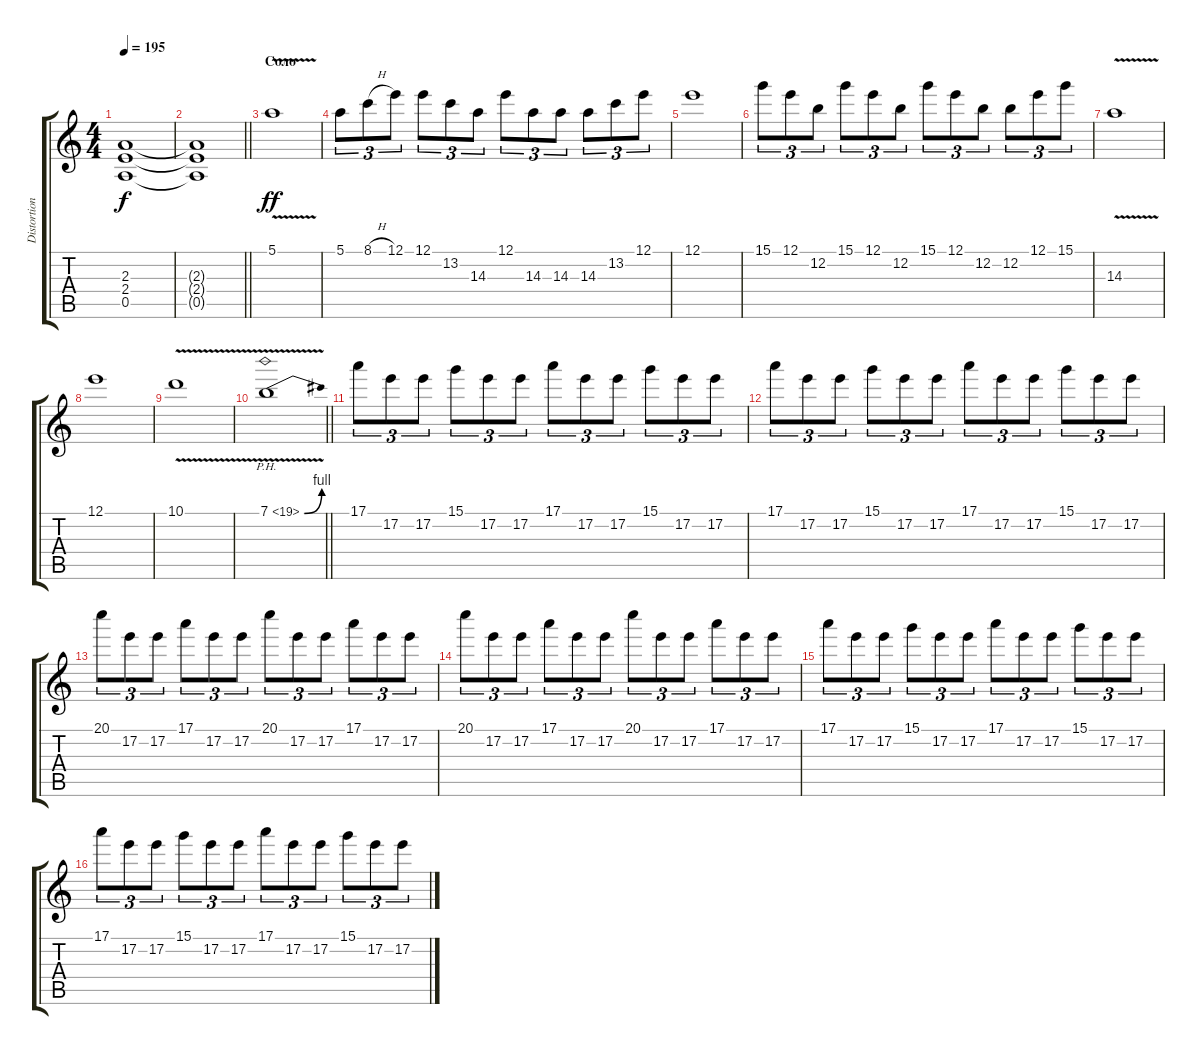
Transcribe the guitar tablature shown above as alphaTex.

\track ("Distortion" "Distortion") {instrument distortionguitar}
\staff {score tabs}
\tuning (E4 B3 G3 D3 A2 E2) {hide}
\ts (4 4)
\tempo 195
\clef g2
\ks c
(2.3 2.4 0.5).1{dy f} |
\barLineRight lightlight
(2.3{t} 2.4{t} 0.5{t}).1 |
\section ("" "Соло")
5.1{v}.1{dy ff} |
5.1.8{tu (3 2)} 8.1{h}.8{tu (3 2)} 12.1.8{tu (3 2)} 12.1.8{tu (3 2)} 13.2.8{tu (3 2)} 14.3.8{tu (3 2)} 12.1.8{tu (3 2)} 14.3.8{tu (3 2)} 14.3.8{tu (3 2)} 14.3.8{tu (3 2)} 13.2.8{tu (3 2)} 12.1.8{tu (3 2)} |
12.1.1 |
15.1.8{tu (3 2)} 12.1.8{tu (3 2)} 12.2.8{tu (3 2)} 15.1.8{tu (3 2)} 12.1.8{tu (3 2)} 12.2.8{tu (3 2)} 15.1.8{tu (3 2)} 12.1.8{tu (3 2)} 12.2.8{tu (3 2)} 12.2.8{tu (3 2)} 12.1.8{tu (3 2)} 15.1.8{tu (3 2)} |
14.3{v}.1 |
12.1.1 |
10.1{v}.1 |
\barLineRight lightlight
7.1{be (bend 0 0 60 4) ph 12 v}.1 |
17.1.8{tu (3 2)} 17.2.8{tu (3 2)} 17.2.8{tu (3 2)} 15.1.8{tu (3 2)} 17.2.8{tu (3 2)} 17.2.8{tu (3 2)} 17.1.8{tu (3 2)} 17.2.8{tu (3 2)} 17.2.8{tu (3 2)} 15.1.8{tu (3 2)} 17.2.8{tu (3 2)} 17.2.8{tu (3 2)} |
17.1.8{tu (3 2)} 17.2.8{tu (3 2)} 17.2.8{tu (3 2)} 15.1.8{tu (3 2)} 17.2.8{tu (3 2)} 17.2.8{tu (3 2)} 17.1.8{tu (3 2)} 17.2.8{tu (3 2)} 17.2.8{tu (3 2)} 15.1.8{tu (3 2)} 17.2.8{tu (3 2)} 17.2.8{tu (3 2)} |
20.1.8{tu (3 2)} 17.2.8{tu (3 2)} 17.2.8{tu (3 2)} 17.1.8{tu (3 2)} 17.2.8{tu (3 2)} 17.2.8{tu (3 2)} 20.1.8{tu (3 2)} 17.2.8{tu (3 2)} 17.2.8{tu (3 2)} 17.1.8{tu (3 2)} 17.2.8{tu (3 2)} 17.2.8{tu (3 2)} |
20.1.8{tu (3 2)} 17.2.8{tu (3 2)} 17.2.8{tu (3 2)} 17.1.8{tu (3 2)} 17.2.8{tu (3 2)} 17.2.8{tu (3 2)} 20.1.8{tu (3 2)} 17.2.8{tu (3 2)} 17.2.8{tu (3 2)} 17.1.8{tu (3 2)} 17.2.8{tu (3 2)} 17.2.8{tu (3 2)} |
17.1.8{tu (3 2)} 17.2.8{tu (3 2)} 17.2.8{tu (3 2)} 15.1.8{tu (3 2)} 17.2.8{tu (3 2)} 17.2.8{tu (3 2)} 17.1.8{tu (3 2)} 17.2.8{tu (3 2)} 17.2.8{tu (3 2)} 15.1.8{tu (3 2)} 17.2.8{tu (3 2)} 17.2.8{tu (3 2)} |
17.1.8{tu (3 2)} 17.2.8{tu (3 2)} 17.2.8{tu (3 2)} 15.1.8{tu (3 2)} 17.2.8{tu (3 2)} 17.2.8{tu (3 2)} 17.1.8{tu (3 2)} 17.2.8{tu (3 2)} 17.2.8{tu (3 2)} 15.1.8{tu (3 2)} 17.2.8{tu (3 2)} 17.2.8{tu (3 2)}
